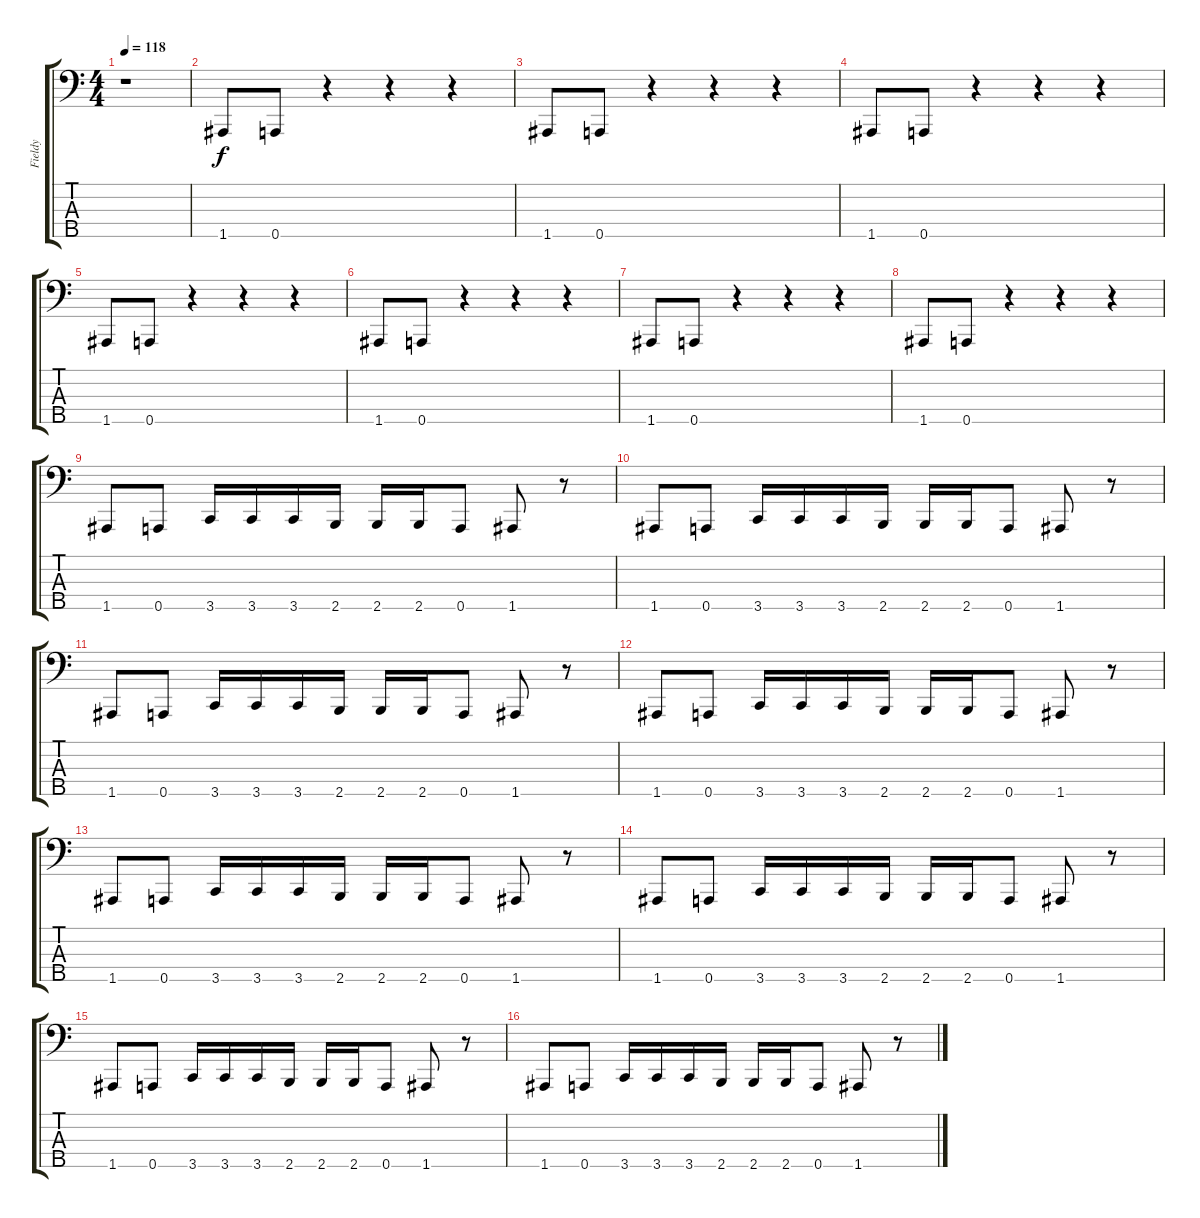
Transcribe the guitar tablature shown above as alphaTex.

\track ("Fieldy" "Fieldy") {instrument slapbass1}
\staff {score tabs}
\tuning (F2 C2 G1 D1 A0) {hide}
\ts (4 4)
\tempo 118
\clef f4
\ks c
r.1{dy f instrument slapbass1} |
1.5.8{instrument slapbass2} 0.5.8 r.4 r.4 r.4 |
1.5.8 0.5.8 r.4 r.4 r.4 |
1.5.8 0.5.8 r.4 r.4 r.4 |
1.5.8 0.5.8 r.4 r.4 r.4 |
1.5.8 0.5.8 r.4 r.4 r.4 |
1.5.8 0.5.8 r.4 r.4 r.4 |
1.5.8 0.5.8 r.4 r.4 r.4 |
1.5.8{instrument slapbass1} 0.5.8 3.5.16 3.5.16 3.5.16 2.5.16 2.5.16 2.5.16 0.5.8 1.5.8 r.8 |
1.5.8 0.5.8 3.5.16 3.5.16 3.5.16 2.5.16 2.5.16 2.5.16 0.5.8 1.5.8 r.8 |
1.5.8{instrument slapbass1} 0.5.8 3.5.16 3.5.16 3.5.16 2.5.16 2.5.16 2.5.16 0.5.8 1.5.8 r.8 |
1.5.8 0.5.8 3.5.16 3.5.16 3.5.16 2.5.16 2.5.16 2.5.16 0.5.8 1.5.8 r.8 |
1.5.8{instrument slapbass1} 0.5.8 3.5.16 3.5.16 3.5.16 2.5.16 2.5.16 2.5.16 0.5.8 1.5.8 r.8 |
1.5.8 0.5.8 3.5.16 3.5.16 3.5.16 2.5.16 2.5.16 2.5.16 0.5.8 1.5.8 r.8 |
1.5.8{instrument slapbass1} 0.5.8 3.5.16 3.5.16 3.5.16 2.5.16 2.5.16 2.5.16 0.5.8 1.5.8 r.8 |
1.5.8 0.5.8 3.5.16 3.5.16 3.5.16 2.5.16 2.5.16 2.5.16 0.5.8 1.5.8 r.8
